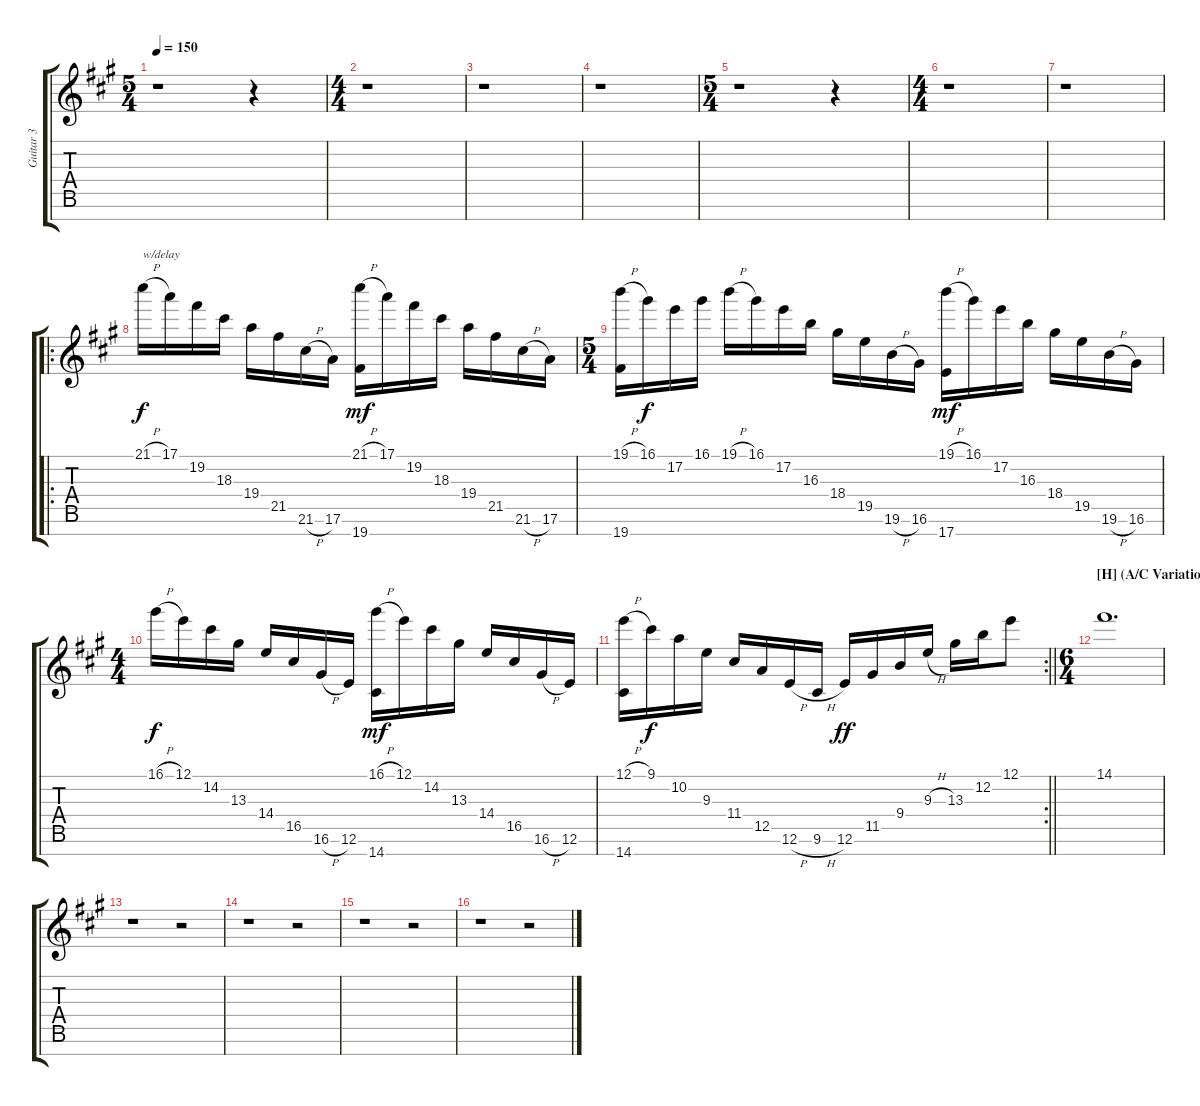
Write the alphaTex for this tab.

\track ("Guitar 3" "Guitar 3") {instrument distortionguitar}
\staff {score tabs}
\tuning (E4 B3 G3 D3 A2 E2 B1) {hide}
\ts (5 4)
\tempo 150
\clef g2
\ks f#minor
r.1{dy f} r.4 |
\ts (4 4)
r.1 |
r.1 |
r.1 |
\ts (5 4)
r.1 r.4 |
\ts (4 4)
r.1 |
r.1 |
\ro
21.1{h}.16{txt "w/delay"} 17.1.16 19.2.16 18.3.16 19.4.16 21.5.16 21.6{h}.16 17.6.16 (21.1{h} 19.7).16{dy mf} 17.1.16 19.2.16 18.3.16 19.4.16 21.5.16 21.6{h}.16 17.6.16 |
\ts (5 4)
(19.1{h} 19.7).16 16.1.16{dy f} 17.2.16 16.1.16 19.1{h}.16 16.1.16 17.2.16 16.3.16 18.4.16 19.5.16 19.6{h}.16 16.6.16 (19.1{h} 17.7).16{dy mf} 16.1.16 17.2.16 16.3.16 18.4.16 19.5.16 19.6{h}.16 16.6.16 |
\ts (4 4)
16.1{h}.16{dy f} 12.1.16 14.2.16 13.3.16 14.4.16 16.5.16 16.6{h}.16 12.6.16 (16.1{h} 14.7).16{dy mf} 12.1.16 14.2.16 13.3.16 14.4.16 16.5.16 16.6{h}.16 12.6.16 |
\rc 2
\barLineRight lightlight
(12.1{h} 14.7).16 9.1.16{dy f} 10.2.16 9.3.16 11.4.16 12.5.16 12.6{h}.16 9.6{h}.16 12.6.16{dy ff} 11.5.16 9.4.16 9.3{h}.16 13.3.16 12.2.16 12.1.8 |
\ts (6 4)
\section ("" "[H] (A/C Variation)")
14.1.1{d volume 0} |
r.1{volume 13} r.2 |
r.1 r.2 |
r.1 r.2 |
r.1 r.2
